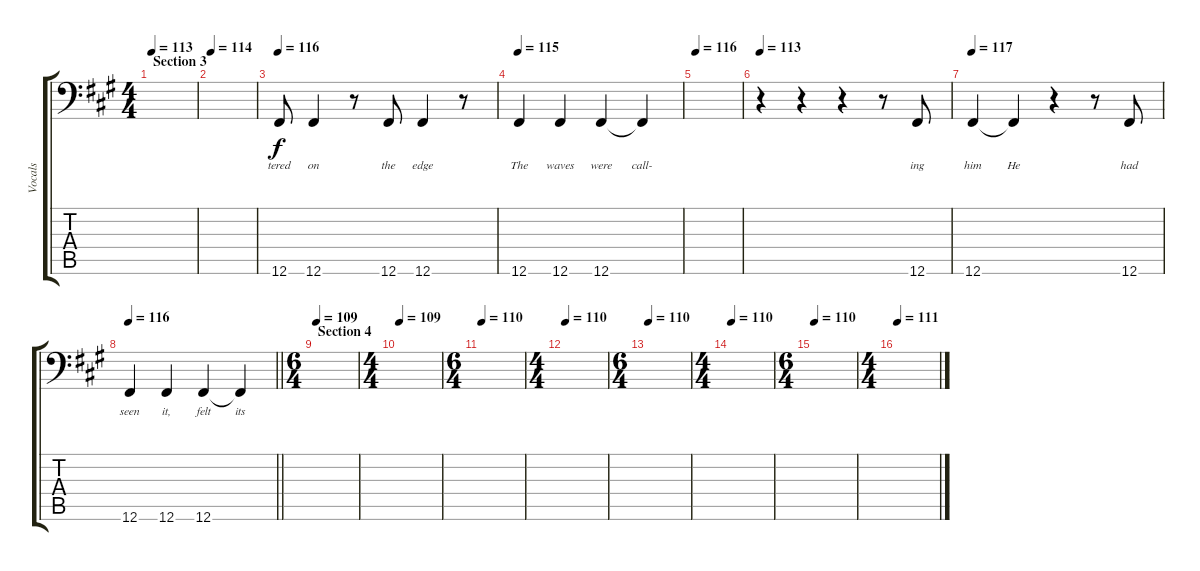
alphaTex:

\track ("Vocals" "Vocals") {instrument oboe}
\staff {score tabs}
\tuning (B3 Ab3 E3 B2 Gb2 Gb1) {hide}
\ts (4 4)
\section ("" "Section 3")
\tempo 113
\clef f4
\ks f#minor
|
\tempo 114
|
\tempo 116
12.6.8{lyrics (0 "tered") lyrics (1 "") lyrics (2 "") lyrics (3 "") lyrics (4 "")} 12.6.4{lyrics (0 "on") lyrics (1 "") lyrics (2 "") lyrics (3 "") lyrics (4 "")} r.8 12.6.8{lyrics (0 "the") lyrics (1 "") lyrics (2 "") lyrics (3 "") lyrics (4 "")} 12.6.4{lyrics (0 "edge") lyrics (1 "") lyrics (2 "") lyrics (3 "") lyrics (4 "")} r.8 |
\tempo 115
12.6.4{lyrics (0 "The") lyrics (1 "") lyrics (2 "") lyrics (3 "") lyrics (4 "")} 12.6.4{lyrics (0 "waves") lyrics (1 "") lyrics (2 "") lyrics (3 "") lyrics (4 "")} 12.6.4{lyrics (0 "were") lyrics (1 "") lyrics (2 "") lyrics (3 "") lyrics (4 "")} 12.6{t}.4{lyrics (0 "call-") lyrics (1 "") lyrics (2 "") lyrics (3 "") lyrics (4 "")} |
\tempo 116
|
\tempo 113
r.4 r.4 r.4 r.8 12.6.8{lyrics (0 "ing") lyrics (1 "") lyrics (2 "") lyrics (3 "") lyrics (4 "")} |
\tempo 117
12.6.4{lyrics (0 "him") lyrics (1 "") lyrics (2 "") lyrics (3 "") lyrics (4 "")} 12.6{t}.4{lyrics (0 "He") lyrics (1 "") lyrics (2 "") lyrics (3 "") lyrics (4 "")} r.4 r.8 12.6.8{lyrics (0 "had") lyrics (1 "") lyrics (2 "") lyrics (3 "") lyrics (4 "")} |
\tempo 116
\barLineRight lightlight
12.6.4{lyrics (0 "seen") lyrics (1 "") lyrics (2 "") lyrics (3 "") lyrics (4 "")} 12.6.4{lyrics (0 "it,") lyrics (1 "") lyrics (2 "") lyrics (3 "") lyrics (4 "")} 12.6.4{lyrics (0 "felt") lyrics (1 "") lyrics (2 "") lyrics (3 "") lyrics (4 "")} 12.6{t}.4{lyrics (0 "its") lyrics (1 "") lyrics (2 "") lyrics (3 "") lyrics (4 "")} |
\ts (6 4)
\section ("" "Section 4")
\tempo 109
|
\ts (4 4)
\tempo 109
|
\ts (6 4)
\tempo 110
|
\ts (4 4)
\tempo 110
|
\ts (6 4)
\tempo 110
|
\ts (4 4)
\tempo 110
|
\ts (6 4)
\tempo 110
|
\ts (4 4)
\tempo 111
